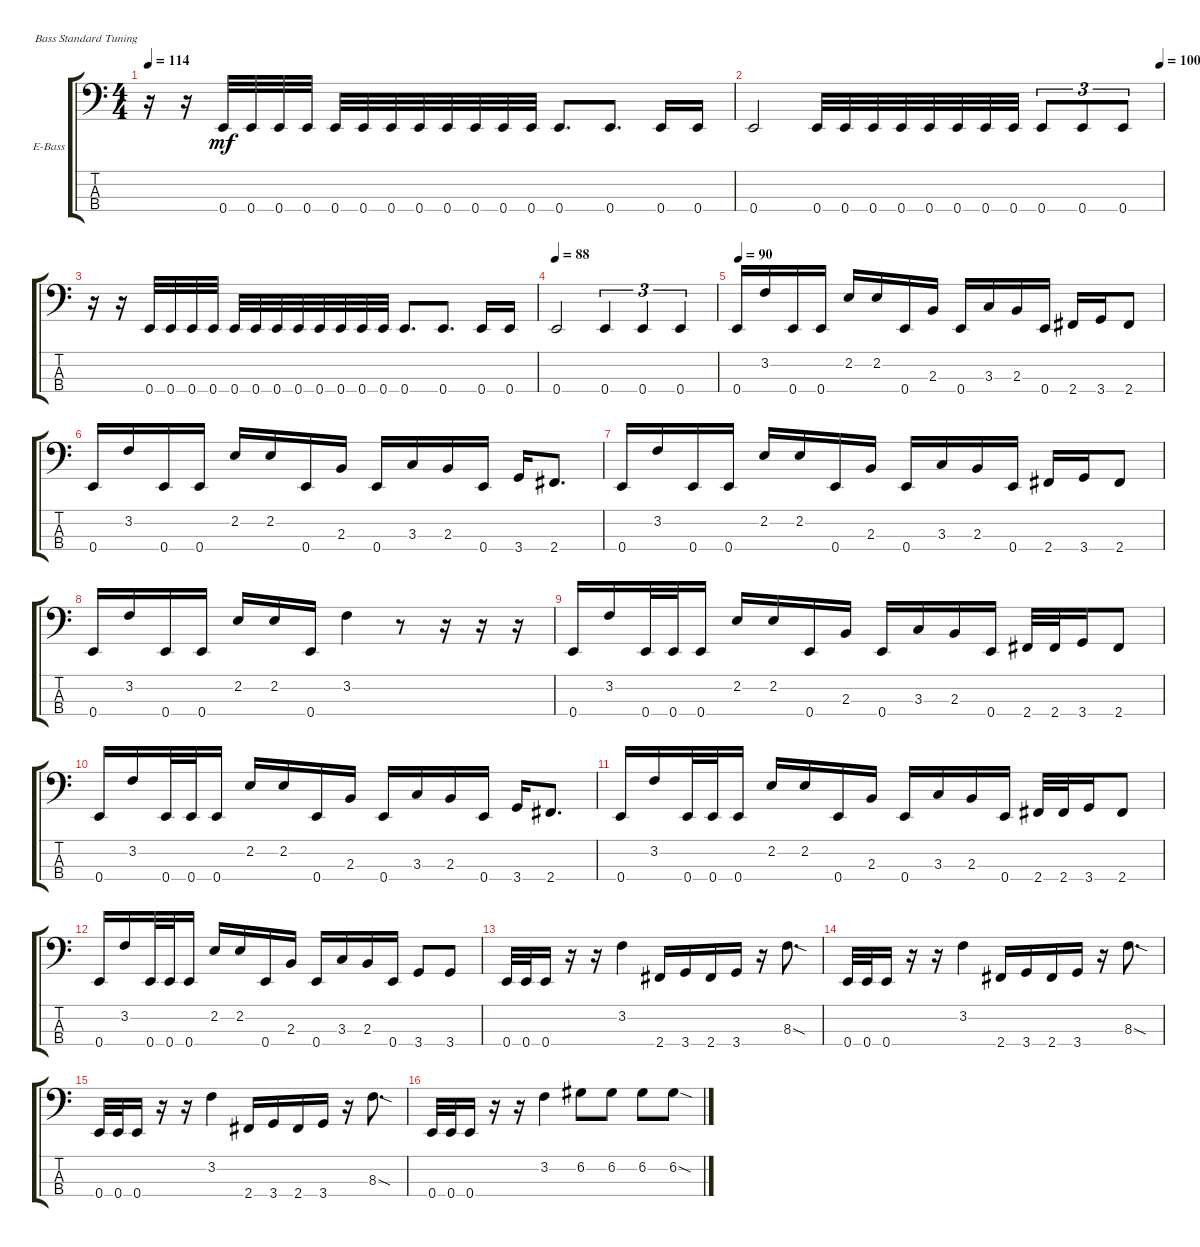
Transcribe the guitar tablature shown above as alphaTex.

\defaultSystemsLayout 4
\bracketExtendMode groupsimilarinstruments
\firstSystemTrackNameOrientation horizontal
\otherSystemsTrackNameOrientation horizontal
\track ("Electric Bass" "E-Bass") {instrument electricbassfinger}
\staff {score tabs}
\tuning (G2 D2 A1 E1)
\ts (4 4)
\tempo 114
\clef f4
\scale
0.333333
\ks c
r.16{dy mf} r.16 0.4.32 0.4.32 0.4.32 0.4.32 0.4.32 0.4.32 0.4.32 0.4.32 0.4.32 0.4.32 0.4.32 0.4.32 0.4.8{d} 0.4.8{d} 0.4.16 0.4.16 |
\tempo (100 0.99375)
\scale
0.333333 0.4.2 0.4.32 0.4.32 0.4.32 0.4.32 0.4.32 0.4.32 0.4.32 0.4.32 0.4.8{tu (3 2)} 0.4.8{tu (3 2)} 0.4.8{tu (3 2)} |
\scale
0.333333 r.16 r.16 0.4.32 0.4.32 0.4.32 0.4.32 0.4.32 0.4.32 0.4.32 0.4.32 0.4.32 0.4.32 0.4.32 0.4.32 0.4.8{d} 0.4.8{d} 0.4.16 0.4.16 |
\tempo 88
\scale
0.333333 0.4.2 0.4.4{tu (3 2)} 0.4.4{tu (3 2)} 0.4.4{tu (3 2)} |
\tempo (90 0.00625)
\scale
0.333333 0.4.16 3.2.16 0.4.16 0.4.16 2.2.16 2.2.16 0.4.16 2.3.16 0.4.16 3.3.16 2.3.16 0.4.16 2.4.16 3.4.16 2.4.8 |
\scale
0.333333 0.4.16 3.2.16 0.4.16 0.4.16 2.2.16 2.2.16 0.4.16 2.3.16 0.4.16 3.3.16 2.3.16 0.4.16 3.4.16 2.4.8{d} |
\scale
0.333333 0.4.16 3.2.16 0.4.16 0.4.16 2.2.16 2.2.16 0.4.16 2.3.16 0.4.16 3.3.16 2.3.16 0.4.16 2.4.16 3.4.16 2.4.8 |
\scale
0.232622 0.4.16 3.2.16 0.4.16 0.4.16 2.2.16 2.2.16 0.4.16 3.2.4 r.8 r.16 r.16 r.16 |
\scale
0.440083 0.4.16 3.2.16 0.4.32 0.4.32 0.4.16 2.2.16 2.2.16 0.4.16 2.3.16 0.4.16 3.3.16 2.3.16 0.4.16 2.4.32 2.4.32 3.4.16 2.4.8 |
\scale
0.333333 0.4.16 3.2.16 0.4.32 0.4.32 0.4.16 2.2.16 2.2.16 0.4.16 2.3.16 0.4.16 3.3.16 2.3.16 0.4.16 3.4.16 2.4.8{d} |
\scale
0.333333 0.4.16 3.2.16 0.4.32 0.4.32 0.4.16 2.2.16 2.2.16 0.4.16 2.3.16 0.4.16 3.3.16 2.3.16 0.4.16 2.4.32 2.4.32 3.4.16 2.4.8 |
\scale
0.333333 0.4.16 3.2.16 0.4.32 0.4.32 0.4.16 2.2.16 2.2.16 0.4.16 2.3.16 0.4.16 3.3.16 2.3.16 0.4.16 3.4.8 3.4.8 |
\scale
0.333333 0.4.32 0.4.32 0.4.16 r.16 r.16 3.2.4 2.4.16 3.4.16 2.4.16 3.4.16 r.16 8.3{sod}.8{d} |
\scale
0.333333 0.4.32 0.4.32 0.4.16 r.16 r.16 3.2.4 2.4.16 3.4.16 2.4.16 3.4.16 r.16 8.3{sod}.8{d} |
\scale
0.333333 0.4.32 0.4.32 0.4.16 r.16 r.16 3.2.4 2.4.16 3.4.16 2.4.16 3.4.16 r.16 8.3{sod}.8{d} |
\scale
0.333333 0.4.32 0.4.32 0.4.16 r.16 r.16 3.2.4 6.2.8 6.2.8 6.2.8 6.2{sod}.8
